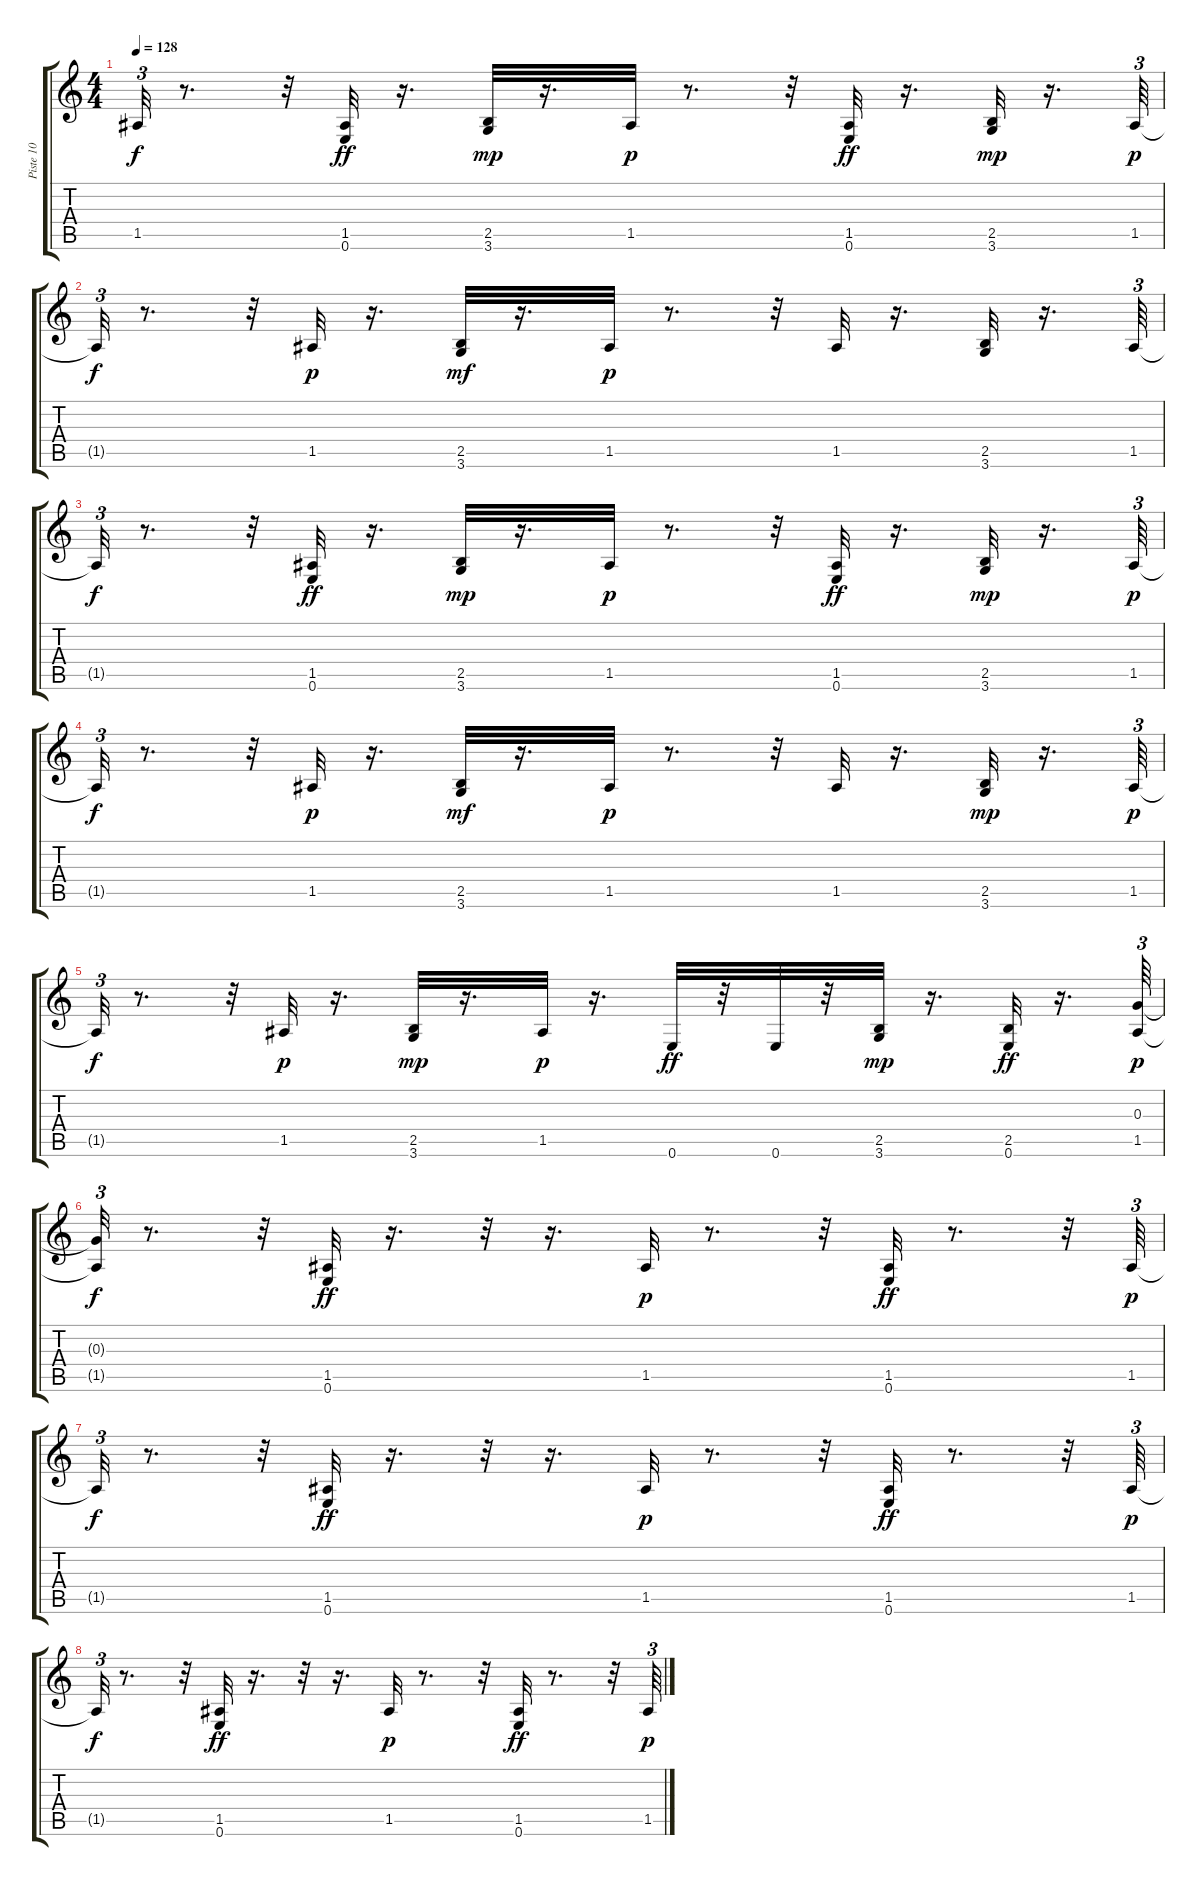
\track ("Piste 10" "Piste 10") {instrument acousticguitarsteel}
\staff {score tabs}
\tuning (E4 B3 G3 D3 A2 E2) {hide}
\ts (4 4)
\tempo 128
\clef g2
\ks c
1.5{t}.32{tu (3 2) dy f} r.8{d} r.32 (1.5 0.6).32{dy ff} r.16{d} (2.5 3.6).32{dy mp} r.16{d} 1.5.32{dy p} r.8{d} r.32 (1.5 0.6).32{dy ff} r.16{d} (2.5 3.6).32{dy mp} r.16{d} 1.5.64{tu (3 2) dy p} |
1.5{t}.32{tu (3 2) dy f} r.8{d} r.32 1.5.32{dy p} r.16{d} (2.5 3.6).32{dy mf} r.16{d} 1.5.32{dy p} r.8{d} r.32 1.5.32 r.16{d} (2.5 3.6).32 r.16{d} 1.5.64{tu (3 2)} |
1.5{t}.32{tu (3 2) dy f} r.8{d} r.32 (1.5 0.6).32{dy ff} r.16{d} (2.5 3.6).32{dy mp} r.16{d} 1.5.32{dy p} r.8{d} r.32 (1.5 0.6).32{dy ff} r.16{d} (2.5 3.6).32{dy mp} r.16{d} 1.5.64{tu (3 2) dy p} |
1.5{t}.32{tu (3 2) dy f} r.8{d} r.32 1.5.32{dy p} r.16{d} (2.5 3.6).32{dy mf} r.16{d} 1.5.32{dy p} r.8{d} r.32 1.5.32 r.16{d} (2.5 3.6).32{dy mp} r.16{d} 1.5.64{tu (3 2) dy p} |
1.5{t}.32{tu (3 2) dy f} r.8{d} r.32 1.5.32{dy p} r.16{d} (2.5 3.6).32{dy mp} r.16{d} 1.5.32{dy p} r.16{d} 0.6.32{dy ff} r.32 0.6.32 r.32 (2.5 3.6).32{dy mp} r.16{d} (2.5 0.6).32{dy ff} r.16{d} (0.3 1.5).64{tu (3 2) dy p} |
(0.3{t} 1.5{t}).32{tu (3 2) dy f} r.8{d} r.32 (1.5 0.6).32{dy ff} r.16{d} r.32 r.16{d} 1.5.32{dy p} r.8{d} r.32 (1.5 0.6).32{dy ff} r.8{d} r.32 1.5.64{tu (3 2) dy p} |
1.5{t}.32{tu (3 2) dy f} r.8{d} r.32 (1.5 0.6).32{dy ff} r.16{d} r.32 r.16{d} 1.5.32{dy p} r.8{d} r.32 (1.5 0.6).32{dy ff} r.8{d} r.32 1.5.64{tu (3 2) dy p} |
1.5{t}.32{tu (3 2) dy f} r.8{d} r.32 (1.5 0.6).32{dy ff} r.16{d} r.32 r.16{d} 1.5.32{dy p} r.8{d} r.32 (1.5 0.6).32{dy ff} r.8{d} r.32 1.5.64{tu (3 2) dy p}
